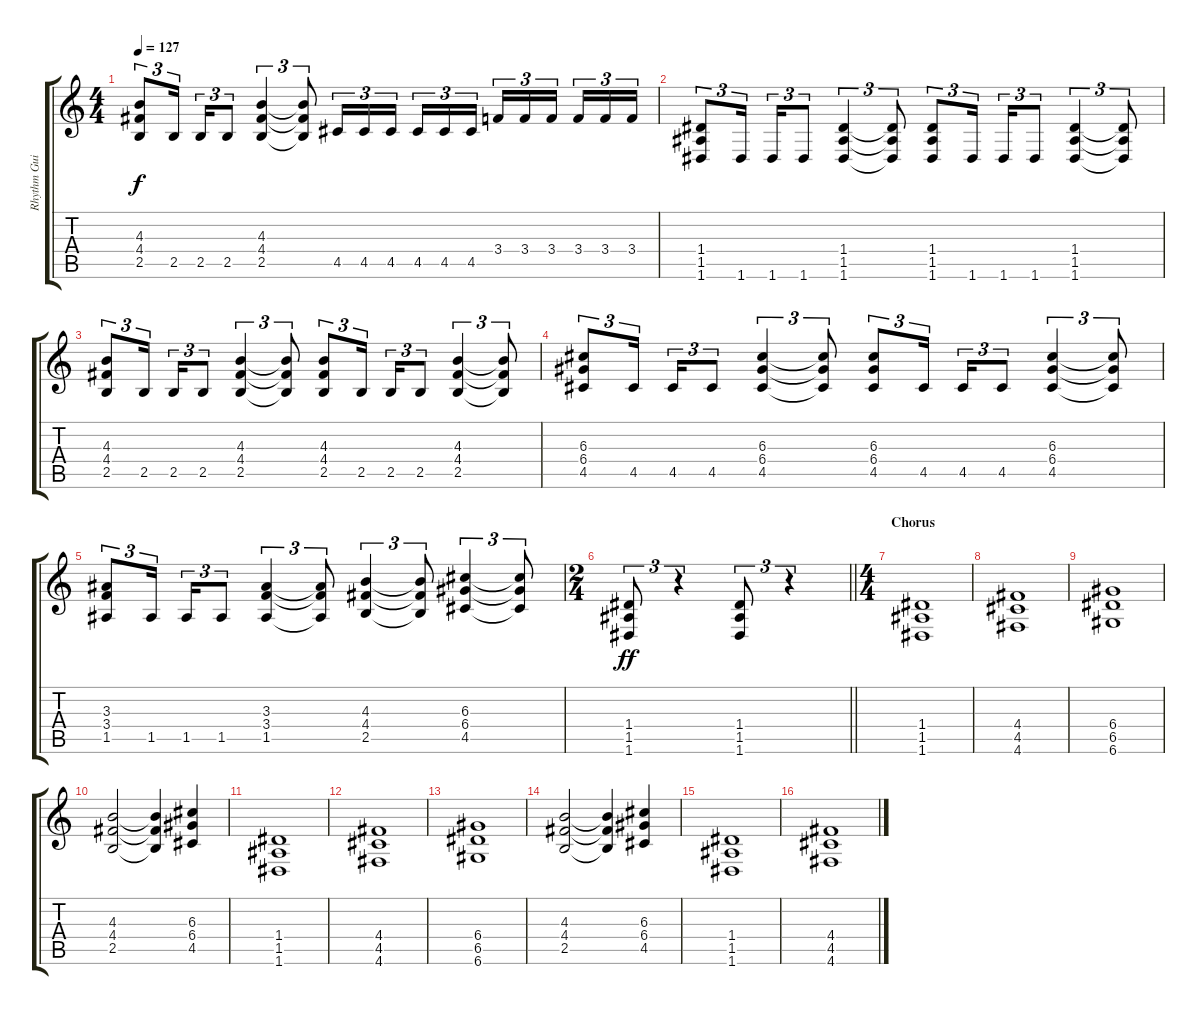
\track ("Rhythm Guitar" "Rhythm Gui") {instrument distortionguitar}
\staff {score tabs}
\tuning (E4 B3 G3 D3 A2 D2) {hide}
\ts (4 4)
\tempo 127
\clef g2
\ks c
(4.3 4.4 2.5).8{tu (3 2) dy f} 2.5.16{tu (3 2) beam splitsecondary} 2.5.16{tu (3 2)} 2.5.8{tu (3 2)} (4.3 4.4 2.5).4{tu (3 2)} (4.3{t} 4.4{t} 2.5{t}).8{tu (3 2)} 4.5.16{tu (3 2)} 4.5.16{tu (3 2)} 4.5.16{tu (3 2) beam splitsecondary} 4.5.16{tu (3 2)} 4.5.16{tu (3 2)} 4.5.16{tu (3 2)} 3.4.16{tu (3 2)} 3.4.16{tu (3 2)} 3.4.16{tu (3 2) beam splitsecondary} 3.4.16{tu (3 2)} 3.4.16{tu (3 2)} 3.4.16{tu (3 2)} |
(1.4 1.5 1.6).8{tu (3 2) volume 10} 1.6.16{tu (3 2) beam splitsecondary} 1.6.16{tu (3 2)} 1.6.8{tu (3 2)} (1.4 1.5 1.6).4{tu (3 2)} (1.4{t} 1.5{t} 1.6{t}).8{tu (3 2)} (1.4 1.5 1.6).8{tu (3 2)} 1.6.16{tu (3 2) beam splitsecondary} 1.6.16{tu (3 2)} 1.6.8{tu (3 2)} (1.4 1.5 1.6).4{tu (3 2)} (1.4{t} 1.5{t} 1.6{t}).8{tu (3 2)} |
(4.3 4.4 2.5).8{tu (3 2)} 2.5.16{tu (3 2) beam splitsecondary} 2.5.16{tu (3 2)} 2.5.8{tu (3 2)} (4.3 4.4 2.5).4{tu (3 2)} (4.3{t} 4.4{t} 2.5{t}).8{tu (3 2)} (4.3 4.4 2.5).8{tu (3 2)} 2.5.16{tu (3 2) beam splitsecondary} 2.5.16{tu (3 2)} 2.5.8{tu (3 2)} (4.3 4.4 2.5).4{tu (3 2)} (4.3{t} 4.4{t} 2.5{t}).8{tu (3 2)} |
(6.3 6.4 4.5).8{tu (3 2)} 4.5.16{tu (3 2) beam splitsecondary} 4.5.16{tu (3 2)} 4.5.8{tu (3 2)} (6.3 6.4 4.5).4{tu (3 2)} (6.3{t} 6.4{t} 4.5{t}).8{tu (3 2)} (6.3 6.4 4.5).8{tu (3 2)} 4.5.16{tu (3 2) beam splitsecondary} 4.5.16{tu (3 2)} 4.5.8{tu (3 2)} (6.3 6.4 4.5).4{tu (3 2)} (6.3{t} 6.4{t} 4.5{t}).8{tu (3 2)} |
(3.3 3.4 1.5).8{tu (3 2)} 1.5.16{tu (3 2) beam splitsecondary} 1.5.16{tu (3 2)} 1.5.8{tu (3 2)} (3.3 3.4 1.5).4{tu (3 2)} (3.3{t} 3.4{t} 1.5{t}).8{tu (3 2)} (4.3 4.4 2.5).4{tu (3 2)} (4.3{t} 4.4{t} 2.5{t}).8{tu (3 2)} (6.3 6.4 4.5).4{tu (3 2)} (6.3{t} 6.4{t} 4.5{t}).8{tu (3 2)} |
\ts (2 4)
\barLineRight lightlight
(1.4 1.5 1.6).8{tu (3 2) dy ff} r.4{tu (3 2)} (1.4 1.5 1.6).8{tu (3 2)} r.4{tu (3 2)} |
\ts (4 4)
\section ("" "Chorus")
(1.4 1.5 1.6).1 |
(4.4 4.5 4.6).1 |
(6.4 6.5 6.6).1 |
(4.3 4.4 2.5).2 (4.3{t} 4.4{t} 2.5{t}).4 (6.3 6.4 4.5).4 |
(1.4 1.5 1.6).1 |
(4.4 4.5 4.6).1 |
(6.4 6.5 6.6).1 |
(4.3 4.4 2.5).2 (4.3{t} 4.4{t} 2.5{t}).4 (6.3 6.4 4.5).4 |
(1.4 1.5 1.6).1 |
(4.4 4.5 4.6).1
